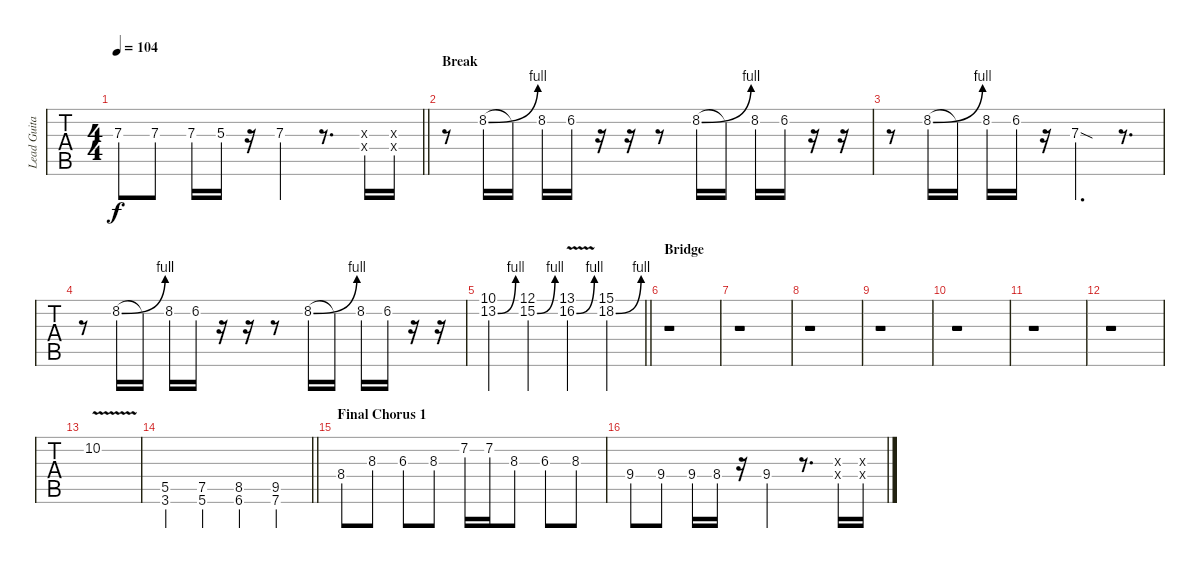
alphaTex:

\track ("Lead Guitar" "Lead Guita") {instrument overdrivenguitar}
\staff {tabs}
\tuning (E4 B3 G3 D3 A2 E2) {hide}
\ts (4 4)
\tempo 104
\clef g2
\barLineRight lightlight
\ks dminor
7.3.8{dy f} 7.3{st}.8 7.3.16 5.3{st}.16 r.16 7.3.4 r.8{d} (0.3{x} 0.4{x}).16 (0.3{x} 0.4{x}).16 |
\section ("" "Break")
r.8{volume 11} 8.2{be (bend 0 0 60 4)}.16 8.2{t}.16 8.2.16 6.2.16 r.16 r.16 r.8 8.2{be (bend 0 0 60 4)}.16 8.2{t}.16 8.2.16 6.2.16 r.16 r.16 |
r.8 8.2{be (bend 0 0 60 4)}.16 8.2{t}.16 8.2.16 6.2.16 r.16 7.3{sod}.4{d} r.8{d} |
r.8 8.2{be (bend 0 0 60 4)}.16 8.2{t}.16 8.2.16 6.2.16 r.16 r.16 r.8 8.2{be (bend 0 0 60 4)}.16 8.2{t}.16 8.2.16 6.2.16 r.16 r.16 |
\barLineRight lightlight
(10.1{st} 13.2{be (bend 0 0 60 4) st}).4 (12.1{st} 15.2{be (bend 0 0 60 4) st}).4 (13.1{st} 16.2{be (bend 0 0 60 4) v st}).4 (15.1{st} 18.2{be (bend 0 0 60 4) st}).4 |
\section ("" "Bridge")
r.1 |
r.1 |
r.1 |
r.1 |
r.1 |
r.1 |
r.1 |
10.2{v}.1 |
\barLineRight lightlight
(5.5 3.6).4 (7.5 5.6).4 (8.5 6.6).4 (9.5 7.6).4 |
\section ("" "Final Chorus 1")
\ks d#minor
8.4.8 8.3{st}.8 6.3{st}.8 8.3.8 7.2.16 7.2.16 8.3{st}.8 6.3{st}.8 8.3.8 |
9.4{st}.8 9.4.8 9.4.16 8.4.16 r.16 9.4.4 r.8{d} (0.3{x} 0.4{x}).16 (0.3{x} 0.4{x}).16
